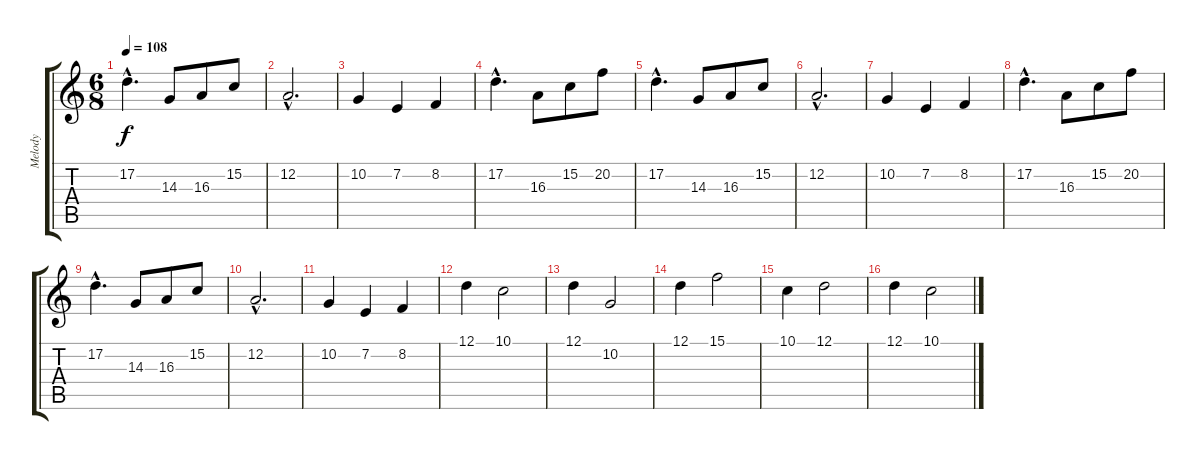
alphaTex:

\track ("Melody" "Melody") {instrument panflute}
\staff {score tabs}
\tuning (D4 A3 F3 C3 G2 D2) {hide}
\ts (6 8)
\tempo 108
\clef g2
\ks c
17.2{hac}.4{d dy f} 14.3.8 16.3.8 15.2.8 |
12.2{hac}.2{d} |
10.2.4 7.2.4 8.2.4 |
17.2{hac}.4{d} 16.3.8 15.2.8 20.2.8 |
17.2{hac}.4{d} 14.3.8 16.3.8 15.2.8 |
12.2{hac}.2{d} |
10.2.4 7.2.4 8.2.4 |
17.2{hac}.4{d} 16.3.8 15.2.8 20.2.8 |
17.2{hac}.4{d} 14.3.8 16.3.8 15.2.8 |
12.2{hac}.2{d} |
10.2.4 7.2.4 8.2.4 |
\section ("" "")
12.1.4 10.1.2 |
12.1.4 10.2.2 |
12.1.4 15.1.2 |
10.1.4 12.1.2 |
12.1.4 10.1.2
